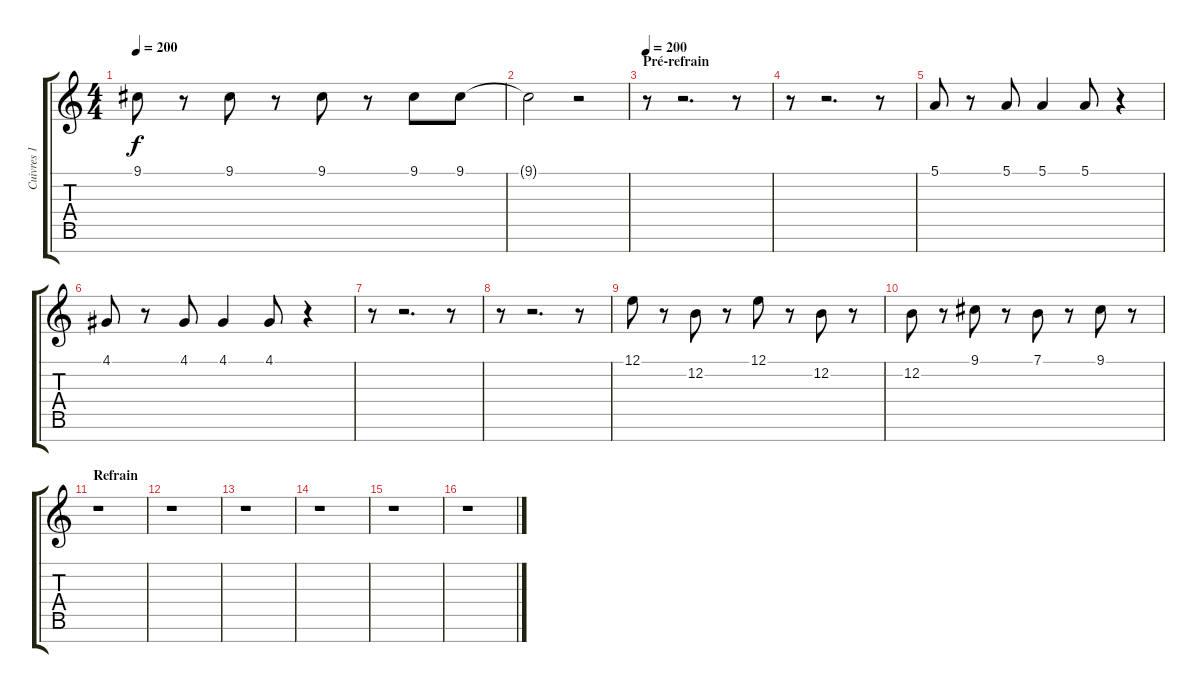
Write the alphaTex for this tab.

\track ("Cuivres 1" "Cuivres 1") {instrument trumpet}
\staff {score tabs}
\tuning (E4 B3 G3 D3 A2 E2 B1) {hide}
\ts (4 4)
\tempo 200
\clef g2
\ks c
9.1.8{dy f} r.8 9.1.8 r.8 9.1.8 r.8 9.1.8 9.1.8 |
9.1{t}.2 r.2 |
\section ("" "Pré-refrain")
\tempo 200
r.8 r.2{d} r.8 |
r.8 r.2{d} r.8 |
5.1.8 r.8 5.1.8 5.1.4 5.1.8 r.4 |
4.1.8 r.8 4.1.8 4.1.4 4.1.8 r.4 |
r.8 r.2{d} r.8 |
r.8 r.2{d} r.8 |
12.1.8 r.8 12.2.8 r.8 12.1.8 r.8 12.2.8 r.8 |
12.2.8 r.8 9.1.8 r.8 7.1.8 r.8 9.1.8 r.8 |
\section ("" "Refrain")
r.1 |
r.1 |
r.1 |
r.1 |
r.1 |
r.1
